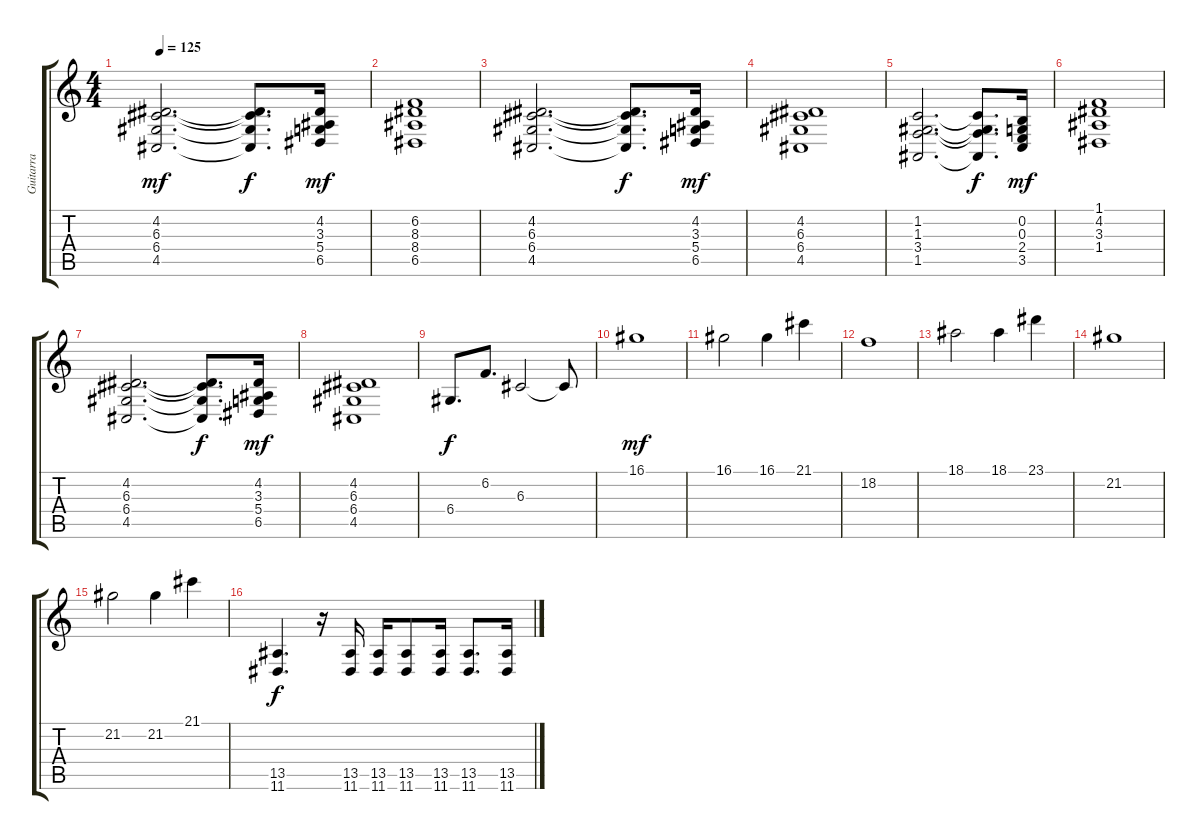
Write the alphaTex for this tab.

\track ("Guitarra" "Guitarra") {instrument stringensemble1}
\staff {score tabs}
\tuning (E4 B3 G3 D3 A2 E2) {hide}
\ts (4 4)
\tempo 125
\clef g2
\ks c
(4.2 6.3 6.4 4.5).2{d dy mf} (4.2{t} 6.3{t} 6.4{t} 4.5{t}).8{d dy f} (4.2 3.3 5.4 6.5).16{dy mf} |
(6.2 8.3 8.4 6.5).1 |
(4.2 6.3 6.4 4.5).2{d} (4.2{t} 6.3{t} 6.4{t} 4.5{t}).8{d dy f} (4.2 3.3 5.4 6.5).16{dy mf} |
(4.2 6.3 6.4 4.5).1 |
(1.2 1.3 3.4 1.5).2{d} (1.2{t} 1.3{t} 3.4{t} 1.5{t}).8{d dy f} (0.2 0.3 2.4 3.5).16{dy mf} |
(1.1 4.2 3.3 1.4).1 |
(4.2 6.3 6.4 4.5).2{d} (4.2{t} 6.3{t} 6.4{t} 4.5{t}).8{d dy f} (4.2 3.3 5.4 6.5).16{dy mf} |
(4.2 6.3 6.4 4.5).1 |
6.4.8{d dy f} 6.2.8{d} 6.3.2 6.3{t}.8 |
16.1.1{dy mf instrument stringensemble1} |
16.1.2 16.1.4 21.1.4 |
18.2.1 |
18.1.2 18.1.4 23.1.4 |
21.2.1 |
21.2.2 21.2.4 21.1.4 |
(13.5 11.6).4{d dy f instrument distortionguitar} r.16 (13.5 11.6).16 (13.5 11.6).16 (13.5 11.6).8 (13.5 11.6).16 (13.5 11.6).8{d} (13.5 11.6).16
